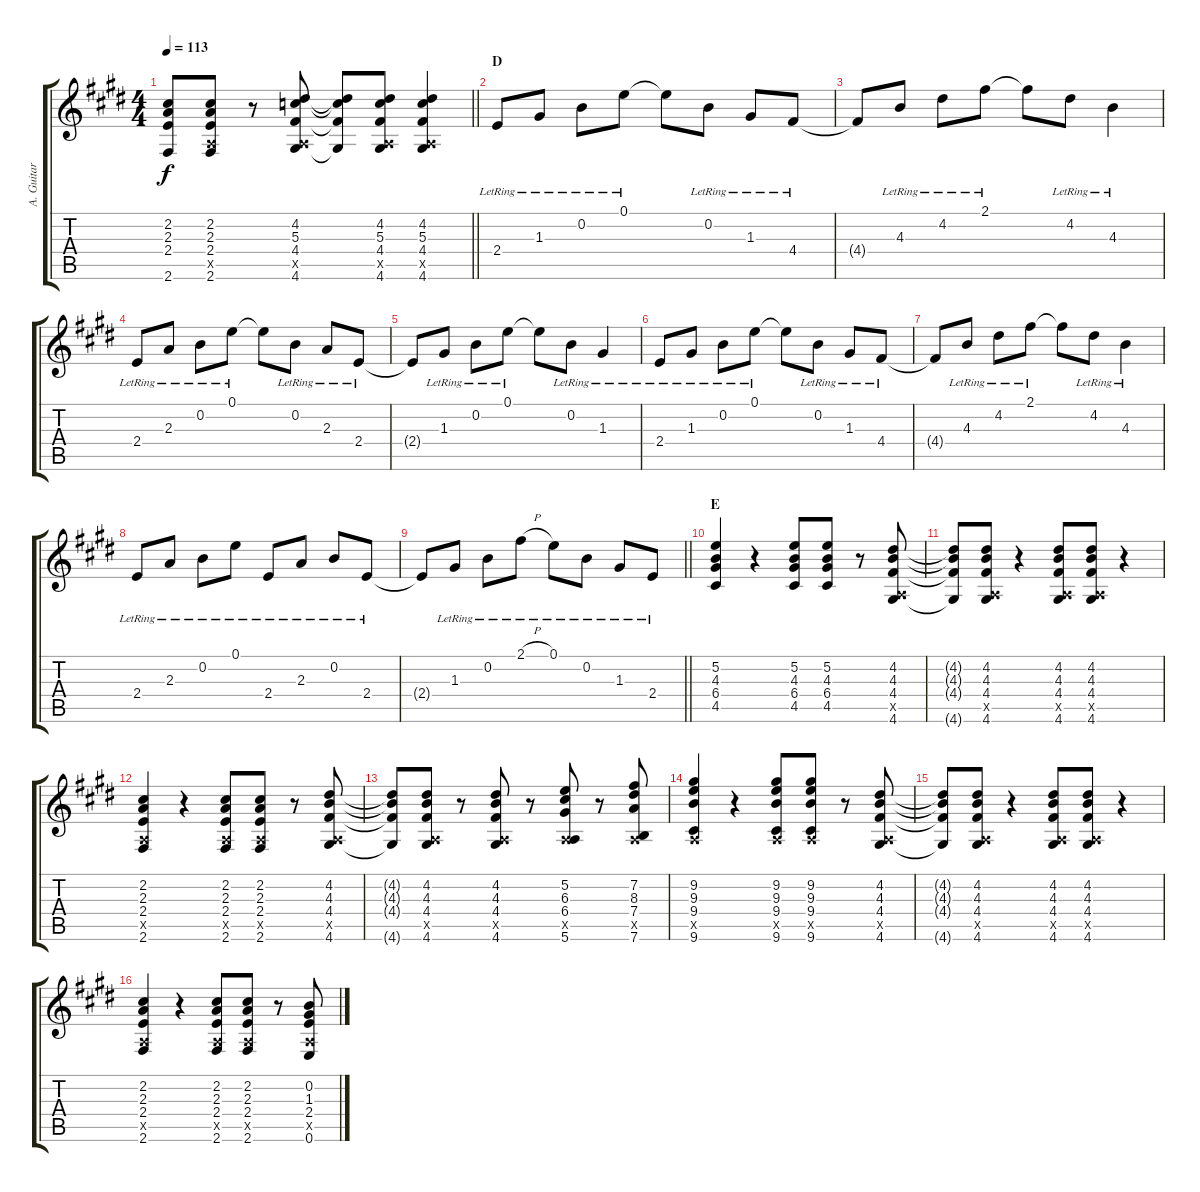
\track ("A. Guitar II" "A. Guitar ") {instrument acousticguitarsteel}
\staff {score tabs}
\tuning (E4 B3 G3 D3 A2 E2) {hide}
\ts (4 4)
\tempo 113
\clef g2
\barLineRight lightlight
\ks e
(2.2{t} 2.3{t} 2.4{t} 2.6{t}).8{dy f} (2.2 2.3 2.4 0.5{x} 2.6).8 r.8 (4.2 5.3 4.4 0.5{x} 4.6).8 (4.2{t} 5.3{t} 4.4{t} 4.6{t}).8 (4.2 5.3 4.4 0.5{x} 4.6).8 (4.2 5.3 4.4 0.5{x} 4.6).4 |
\section ("" "D")
2.4{lr}.8 1.3{lr}.8 0.2{lr}.8 0.1{lr}.8 0.1{t}.8 0.2{lr}.8 1.3{lr}.8 4.4{lr}.8 |
4.4{t}.8 4.3{lr}.8 4.2{lr}.8 2.1{lr}.8 2.1{t}.8 4.2{lr}.8 4.3{lr}.4 |
2.4{lr}.8 2.3{lr}.8 0.2{lr}.8 0.1{lr}.8 0.1{t}.8 0.2{lr}.8 2.3{lr}.8 2.4{lr}.8 |
2.4{t}.8 1.3{lr}.8 0.2{lr}.8 0.1{lr}.8 0.1{t}.8 0.2{lr}.8 1.3{lr}.4 |
2.4{lr}.8 1.3{lr}.8 0.2{lr}.8 0.1{lr}.8 0.1{t}.8 0.2{lr}.8 1.3{lr}.8 4.4{lr}.8 |
4.4{t}.8 4.3{lr}.8 4.2{lr}.8 2.1{lr}.8 2.1{t}.8 4.2{lr}.8 4.3{lr}.4 |
2.4{lr}.8 2.3{lr}.8 0.2{lr}.8 0.1{lr}.8 2.4{lr}.8 2.3{lr}.8 0.2{lr}.8 2.4{lr}.8 |
\barLineRight lightlight
2.4{t}.8 1.3{lr}.8 0.2{lr}.8 2.1{h lr}.8 0.1{lr}.8 0.2{lr}.8 1.3{lr}.8 2.4{lr}.8 |
\section ("" "E")
(5.2 4.3 6.4 4.5).4 r.4 (5.2 4.3 6.4 4.5).8 (5.2 4.3 6.4 4.5).8 r.8 (4.2 4.3 4.4 0.5{x} 4.6).8 |
(4.2{t} 4.3{t} 4.4{t} 4.6{t}).8 (4.2 4.3 4.4 0.5{x} 4.6).8 r.4 (4.2 4.3 4.4 0.5{x} 4.6).8 (4.2 4.3 4.4 0.5{x} 4.6).8 r.4 |
(2.2 2.3 2.4 0.5{x} 2.6).4 r.4 (2.2 2.3 2.4 0.5{x} 2.6).8 (2.2 2.3 2.4 0.5{x} 2.6).8 r.8 (4.2 4.3 4.4 0.5{x} 4.6).8 |
(4.2{t} 4.3{t} 4.4{t} 4.6{t}).8 (4.2 4.3 4.4 0.5{x} 4.6).8 r.8 (4.2 4.3 4.4 0.5{x} 4.6).8 r.8 (5.2 6.3 6.4 0.5{x} 5.6).8 r.8 (7.2 8.3 7.4 0.5{x} 7.6).8 |
(9.2 9.3 9.4 0.5{x} 9.6).4 r.4 (9.2 9.3 9.4 0.5{x} 9.6).8 (9.2 9.3 9.4 0.5{x} 9.6).8 r.8 (4.2 4.3 4.4 0.5{x} 4.6).8 |
(4.2{t} 4.3{t} 4.4{t} 4.6{t}).8 (4.2 4.3 4.4 0.5{x} 4.6).8 r.4 (4.2 4.3 4.4 0.5{x} 4.6).8 (4.2 4.3 4.4 0.5{x} 4.6).8 r.4 |
(2.2 2.3 2.4 0.5{x} 2.6).4 r.4 (2.2 2.3 2.4 0.5{x} 2.6).8 (2.2 2.3 2.4 0.5{x} 2.6).8 r.8 (0.2 1.3 2.4 0.5{x} 0.6).8
